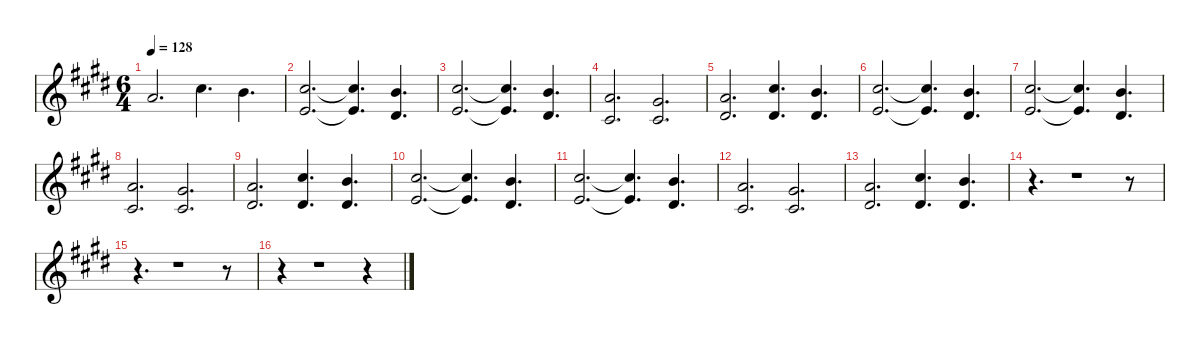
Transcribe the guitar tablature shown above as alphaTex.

\defaultSystemsLayout 4
\hideDynamics
\bracketExtendMode nobrackets
\singleTrackTrackNamePolicy hidden
\multiTrackTrackNamePolicy hidden
\firstSystemTrackNameMode fullname
\firstSystemTrackNameOrientation horizontal
\otherSystemsTrackNameOrientation horizontal
\track ("Oboe" "ob.") {instrument oboe}
\staff {score}
\tuning (E4 B3 G3 D3 A2 E2)
\ts (6 4)
\tempo 128
\clef g2
\ks e
5.1{acc forcenatural}.2{d dy p beam Up} 9.1{acc #}.4{d beam Down} 7.1{acc forcenatural}.4{d beam Down} |
(9.1{acc #} 9.3{acc forcenatural}).2{d beam Up} (9.1{t acc #} 9.3{t acc forcenatural}).4{d beam Up} (7.1{acc forcenatural} 8.3{acc #}).4{d beam Up} |
(9.1{acc #} 9.3{acc forcenatural}).2{d beam Up} (9.1{t acc #} 9.3{t acc forcenatural}).4{d beam Up} (7.1{acc forcenatural} 8.3{acc #}).4{d beam Up} |
(5.1{acc forcenatural} 6.3{acc #}).2{d beam Up} (4.1{acc #} 6.3{acc #}).2{d beam Up} |
(5.1{acc forcenatural} 8.3{acc #}).2{d beam Up} (9.1{acc #} 8.3{acc #}).4{d beam Up} (7.1{acc forcenatural} 8.3{acc #}).4{d beam Up} |
(9.1{acc #} 9.3{acc forcenatural}).2{d beam Up} (9.1{t acc #} 9.3{t acc forcenatural}).4{d beam Up} (7.1{acc forcenatural} 8.3{acc #}).4{d beam Up} |
(9.1{acc #} 9.3{acc forcenatural}).2{d beam Up} (9.1{t acc #} 9.3{t acc forcenatural}).4{d beam Up} (7.1{acc forcenatural} 8.3{acc #}).4{d beam Up} |
(5.1{acc forcenatural} 6.3{acc #}).2{d beam Up} (4.1{acc #} 6.3{acc #}).2{d beam Up} |
(5.1{acc forcenatural} 8.3{acc #}).2{d beam Up} (9.1{acc #} 8.3{acc #}).4{d beam Up} (7.1{acc forcenatural} 8.3{acc #}).4{d beam Up} |
(9.1{acc #} 9.3{acc forcenatural}).2{d beam Up} (9.1{t acc #} 9.3{t acc forcenatural}).4{d beam Up} (7.1{acc forcenatural} 8.3{acc #}).4{d beam Up} |
(9.1{acc #} 9.3{acc forcenatural}).2{d beam Up} (9.1{t acc #} 9.3{t acc forcenatural}).4{d beam Up} (7.1{acc forcenatural} 8.3{acc #}).4{d beam Up} |
(5.1{acc forcenatural} 6.3{acc #}).2{d beam Up} (4.1{acc #} 6.3{acc #}).2{d beam Up} |
(5.1{acc forcenatural} 8.3{acc #}).2{d beam Up} (9.1{acc #} 8.3{acc #}).4{d beam Up} (7.1{acc forcenatural} 8.3{acc #}).4{d beam Up} |
r.4{d beam Down} r.1{beam Down} r.8{beam Down} |
r.4{d beam Down} r.1{beam Down} r.8{beam Down} |
r.4{beam Down} r.1{beam Down} r.4{beam Down}
